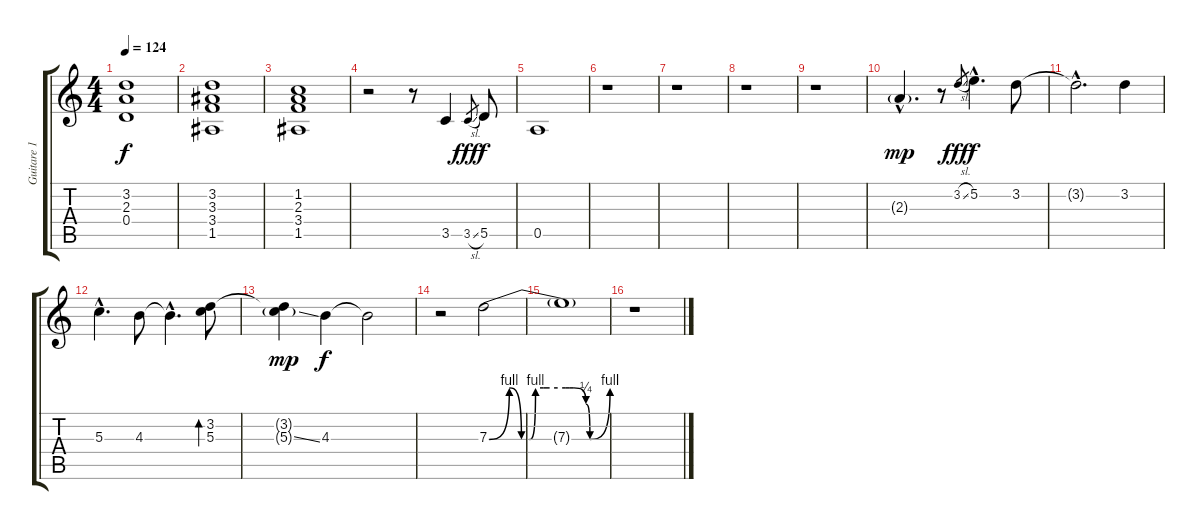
\track ("Guitare 1" "Guitare 1") {instrument electricguitarclean}
\staff {score tabs}
\tuning (E4 B3 G3 D3 A2 E2) {hide}
\ts (4 4)
\tempo 124
\clef g2
\ks c
(3.2 2.3 0.4).1{dy f} |
(3.2 3.3 3.4 1.5).1 |
(1.2 2.3 3.4 1.5).1 |
r.2 r.8 3.5.4 3.5{sl}.8{gr dy fff} 5.5.8{dy f} |
0.5.1 |
r.1 |
r.1 |
r.1 |
r.1 |
2.3{g hac}.4{d dy mp} r.8 3.2{sl}.8{gr dy fff} 5.2{hac}.4{d dy f} 3.2.8 |
3.2{hac t}.2{d} 3.2.4 |
5.3{hac}.4{d} 4.3.8 4.3{hac t}.4{d} (3.2 5.3).8{bd 480} |
(3.2{t} 5.3{ss g}).4{dy mp} 4.3.4{dy f} 4.3{t}.2 |
r.2 7.3{be (custom 0 0 10 4 16 0 20 0 23 4 27 4 30 4 34 4 38 4 40 4 42 4 48 1 50 0 60 4)}.2 |
7.3{t}.1 |
r.1
